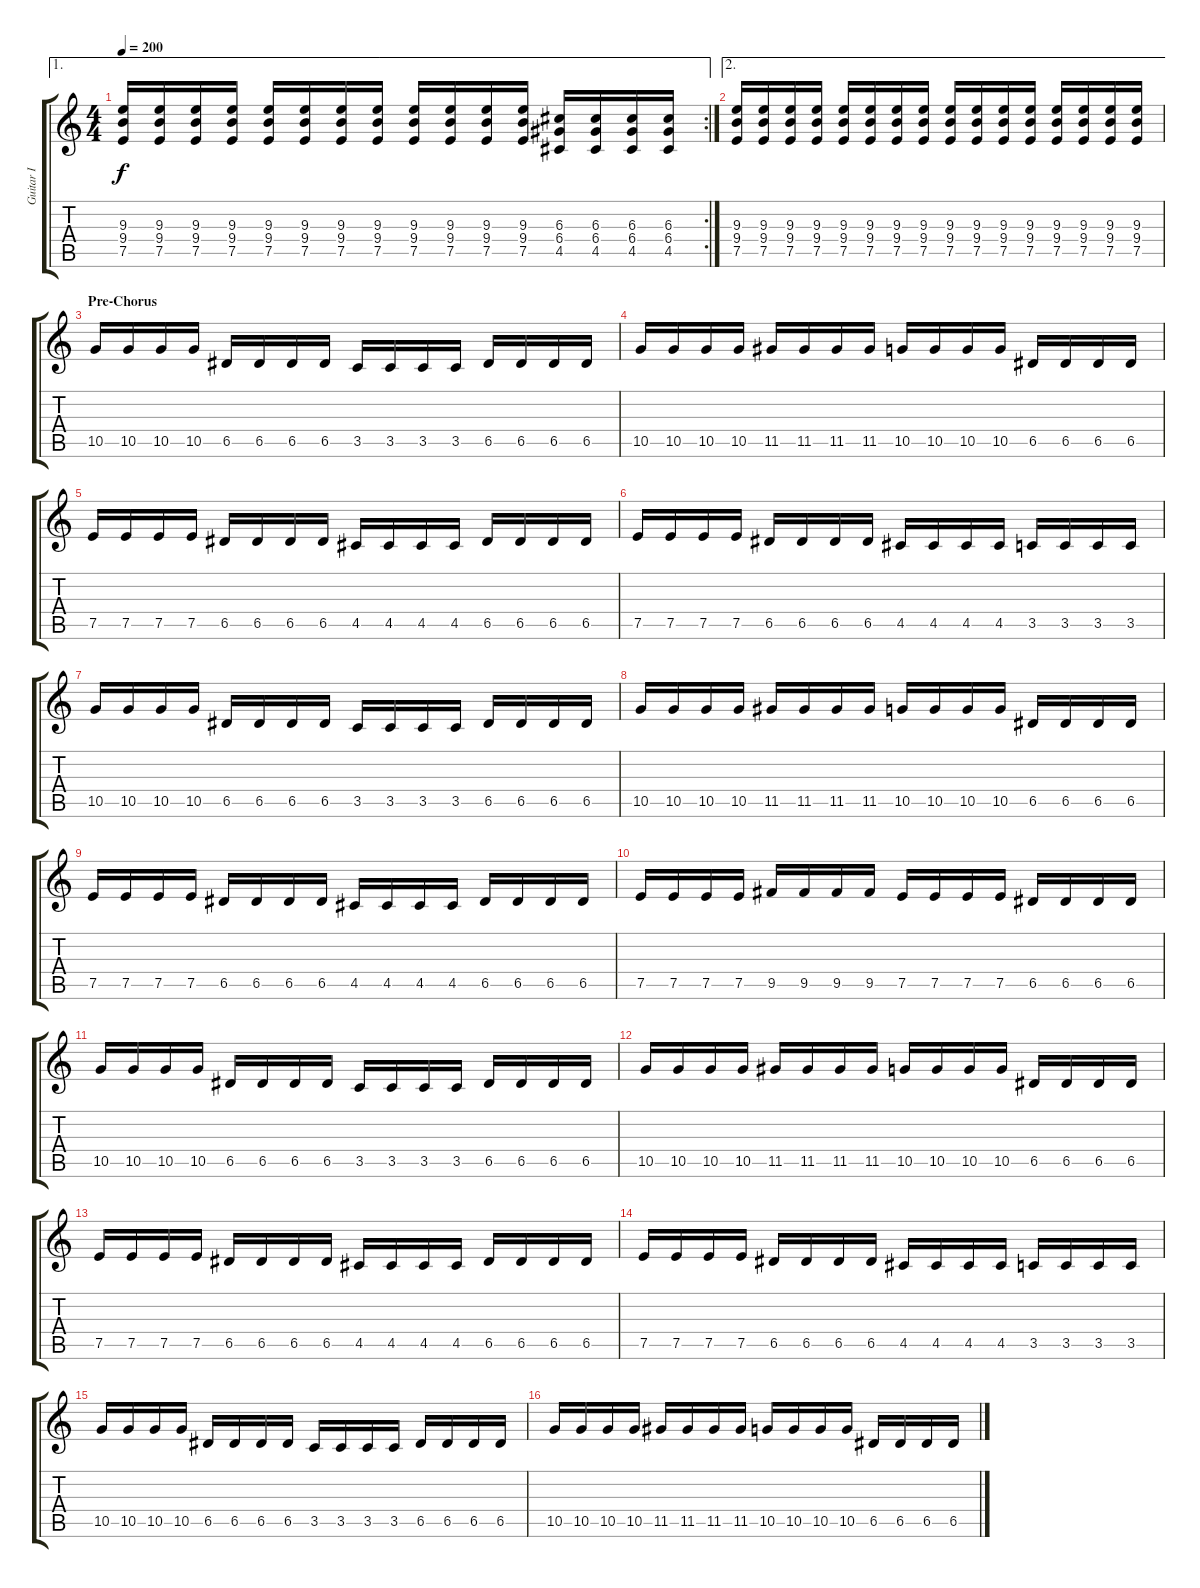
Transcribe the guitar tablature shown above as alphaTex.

\track ("Guitar I" "Guitar I") {instrument distortionguitar}
\staff {score tabs}
\tuning (E4 B3 G3 D3 A2 E2) {hide}
\ae 1
\rc 2
\ts (4 4)
\tempo 200
\clef g2
\ks c
(9.3 9.4 7.5).16{dy f} (9.3 9.4 7.5).16 (9.3 9.4 7.5).16 (9.3 9.4 7.5).16 (9.3 9.4 7.5).16 (9.3 9.4 7.5).16 (9.3 9.4 7.5).16 (9.3 9.4 7.5).16 (9.3 9.4 7.5).16 (9.3 9.4 7.5).16 (9.3 9.4 7.5).16 (9.3 9.4 7.5).16 (6.3 6.4 4.5).16 (6.3 6.4 4.5).16 (6.3 6.4 4.5).16 (6.3 6.4 4.5).16 |
\ae 2
(9.3 9.4 7.5).16 (9.3 9.4 7.5).16 (9.3 9.4 7.5).16 (9.3 9.4 7.5).16 (9.3 9.4 7.5).16 (9.3 9.4 7.5).16 (9.3 9.4 7.5).16 (9.3 9.4 7.5).16 (9.3 9.4 7.5).16 (9.3 9.4 7.5).16 (9.3 9.4 7.5).16 (9.3 9.4 7.5).16 (9.3 9.4 7.5).16 (9.3 9.4 7.5).16 (9.3 9.4 7.5).16 (9.3 9.4 7.5).16 |
\section ("" "Pre-Chorus")
10.5.16 10.5.16 10.5.16 10.5.16 6.5.16 6.5.16 6.5.16 6.5.16 3.5.16 3.5.16 3.5.16 3.5.16 6.5.16 6.5.16 6.5.16 6.5.16 |
10.5.16 10.5.16 10.5.16 10.5.16 11.5.16 11.5.16 11.5.16 11.5.16 10.5.16 10.5.16 10.5.16 10.5.16 6.5.16 6.5.16 6.5.16 6.5.16 |
7.5.16 7.5.16 7.5.16 7.5.16 6.5.16 6.5.16 6.5.16 6.5.16 4.5.16 4.5.16 4.5.16 4.5.16 6.5.16 6.5.16 6.5.16 6.5.16 |
7.5.16 7.5.16 7.5.16 7.5.16 6.5.16 6.5.16 6.5.16 6.5.16 4.5.16 4.5.16 4.5.16 4.5.16 3.5.16 3.5.16 3.5.16 3.5.16 |
10.5.16 10.5.16 10.5.16 10.5.16 6.5.16 6.5.16 6.5.16 6.5.16 3.5.16 3.5.16 3.5.16 3.5.16 6.5.16 6.5.16 6.5.16 6.5.16 |
10.5.16 10.5.16 10.5.16 10.5.16 11.5.16 11.5.16 11.5.16 11.5.16 10.5.16 10.5.16 10.5.16 10.5.16 6.5.16 6.5.16 6.5.16 6.5.16 |
7.5.16 7.5.16 7.5.16 7.5.16 6.5.16 6.5.16 6.5.16 6.5.16 4.5.16 4.5.16 4.5.16 4.5.16 6.5.16 6.5.16 6.5.16 6.5.16 |
7.5.16 7.5.16 7.5.16 7.5.16 9.5.16 9.5.16 9.5.16 9.5.16 7.5.16 7.5.16 7.5.16 7.5.16 6.5.16 6.5.16 6.5.16 6.5.16 |
10.5.16 10.5.16 10.5.16 10.5.16 6.5.16 6.5.16 6.5.16 6.5.16 3.5.16 3.5.16 3.5.16 3.5.16 6.5.16 6.5.16 6.5.16 6.5.16 |
10.5.16 10.5.16 10.5.16 10.5.16 11.5.16 11.5.16 11.5.16 11.5.16 10.5.16 10.5.16 10.5.16 10.5.16 6.5.16 6.5.16 6.5.16 6.5.16 |
7.5.16 7.5.16 7.5.16 7.5.16 6.5.16 6.5.16 6.5.16 6.5.16 4.5.16 4.5.16 4.5.16 4.5.16 6.5.16 6.5.16 6.5.16 6.5.16 |
7.5.16 7.5.16 7.5.16 7.5.16 6.5.16 6.5.16 6.5.16 6.5.16 4.5.16 4.5.16 4.5.16 4.5.16 3.5.16 3.5.16 3.5.16 3.5.16 |
10.5.16 10.5.16 10.5.16 10.5.16 6.5.16 6.5.16 6.5.16 6.5.16 3.5.16 3.5.16 3.5.16 3.5.16 6.5.16 6.5.16 6.5.16 6.5.16 |
10.5.16 10.5.16 10.5.16 10.5.16 11.5.16 11.5.16 11.5.16 11.5.16 10.5.16 10.5.16 10.5.16 10.5.16 6.5.16 6.5.16 6.5.16 6.5.16
